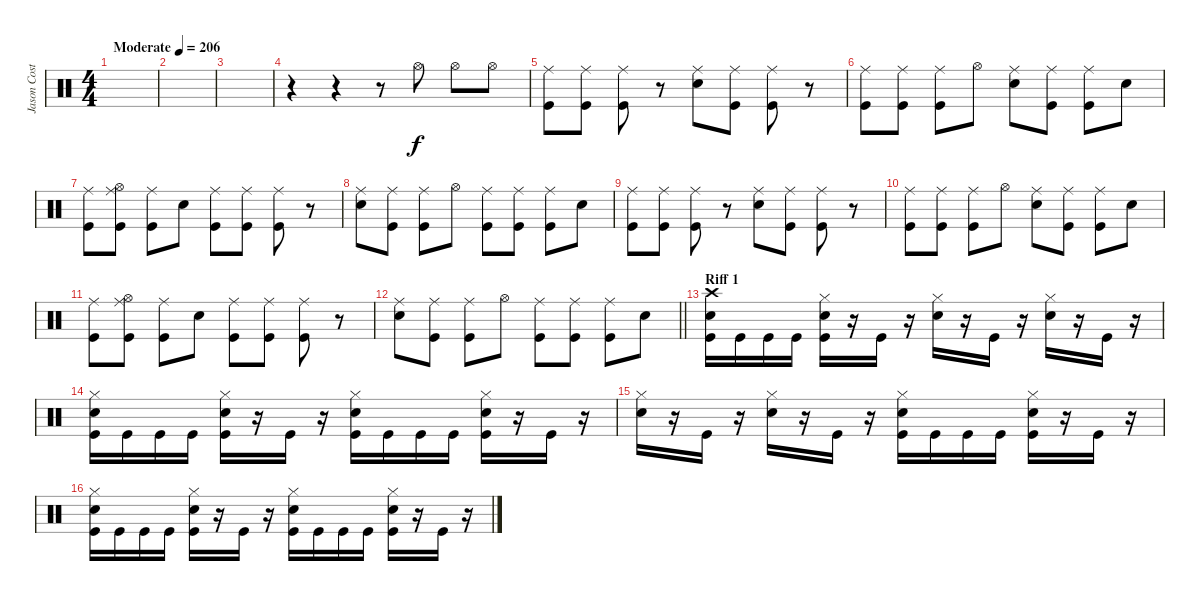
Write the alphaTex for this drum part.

\track ("Jason Costa" "Jason Cost") {instrument percussion}
\staff {score}
\articulation defaults
\ts (4 4)
\tempo (206 "Moderate")
\clef neutral
\ks c
|
|
|
r.4 r.4 r.8 "Hi-Hat (open)".8 "Hi-Hat (open)".8 "Hi-Hat (open)".8 |
("Ride (middle)" "Kick (hit)").8 ("Ride (middle)" "Kick (hit)").8 ("Ride (middle)" "Kick (hit)").8 r.8 ("Ride (middle)" "Snare (hit) 2").8 ("Ride (middle)" "Kick (hit)").8 ("Ride (middle)" "Kick (hit)").8 r.8 |
("Ride (middle)" "Kick (hit)").8 ("Ride (middle)" "Kick (hit)").8 ("Ride (middle)" "Kick (hit)").8 "Hi-Hat (open)".8 ("Ride (middle)" "Snare (hit) 2").8 ("Ride (middle)" "Kick (hit)").8 ("Ride (middle)" "Kick (hit)").8 "Snare (hit) 2".8 |
("Ride (middle)" "Kick (hit)").8 ("Ride (middle)" "Hi-Hat (open)" "Kick (hit)").8 ("Ride (middle)" "Kick (hit)").8 "Snare (hit) 2".8 ("Ride (middle)" "Kick (hit)").8 ("Ride (middle)" "Kick (hit)").8 ("Ride (middle)" "Kick (hit)").8 r.8 |
("Ride (middle)" "Snare (hit) 2").8 ("Ride (middle)" "Kick (hit)").8 ("Ride (middle)" "Kick (hit)").8 "Hi-Hat (open)".8 ("Ride (middle)" "Kick (hit)").8 ("Ride (middle)" "Kick (hit)").8 ("Ride (middle)" "Kick (hit)").8 "Snare (hit) 2".8 |
("Ride (middle)" "Kick (hit)").8 ("Ride (middle)" "Kick (hit)").8 ("Ride (middle)" "Kick (hit)").8 r.8 ("Ride (middle)" "Snare (hit) 2").8 ("Ride (middle)" "Kick (hit)").8 ("Ride (middle)" "Kick (hit)").8 r.8 |
("Ride (middle)" "Kick (hit)").8 ("Ride (middle)" "Kick (hit)").8 ("Ride (middle)" "Kick (hit)").8 "Hi-Hat (open)".8 ("Ride (middle)" "Snare (hit) 2").8 ("Ride (middle)" "Kick (hit)").8 ("Ride (middle)" "Kick (hit)").8 "Snare (hit) 2".8 |
("Ride (middle)" "Kick (hit)").8 ("Ride (middle)" "Hi-Hat (open)" "Kick (hit)").8 ("Ride (middle)" "Kick (hit)").8 "Snare (hit) 2".8 ("Ride (middle)" "Kick (hit)").8 ("Ride (middle)" "Kick (hit)").8 ("Ride (middle)" "Kick (hit)").8 r.8 |
\barLineRight lightlight
("Ride (middle)" "Snare (hit) 2").8 ("Ride (middle)" "Kick (hit)").8 ("Ride (middle)" "Kick (hit)").8 "Hi-Hat (open)".8 ("Ride (middle)" "Kick (hit)").8 ("Ride (middle)" "Kick (hit)").8 ("Ride (middle)" "Kick (hit)").8 "Snare (hit) 2".8 |
\section ("" "Riff 1")
("Crash high (hit)" "Snare (hit) 2" "Kick (hit)").16 "Kick (hit)".16 "Kick (hit)".16 "Kick (hit)".16 ("Hi-Hat (closed)" "Snare (hit) 2" "Kick (hit)").16 r.16 "Kick (hit)".16 r.16 ("Hi-Hat (closed)" "Snare (hit) 2").16 r.16 "Kick (hit)".16 r.16 ("Hi-Hat (closed)" "Snare (hit) 2").16 r.16 "Kick (hit)".16 r.16 |
("Hi-Hat (closed)" "Snare (hit) 2" "Kick (hit)").16 "Kick (hit)".16 "Kick (hit)".16 "Kick (hit)".16 ("Hi-Hat (closed)" "Snare (hit) 2" "Kick (hit)").16 r.16 "Kick (hit)".16 r.16 ("Hi-Hat (closed)" "Snare (hit) 2" "Kick (hit)").16 "Kick (hit)".16 "Kick (hit)".16 "Kick (hit)".16 ("Hi-Hat (closed)" "Snare (hit) 2" "Kick (hit)").16 r.16 "Kick (hit)".16 r.16 |
("Hi-Hat (closed)" "Snare (hit) 2").16 r.16 "Kick (hit)".16 r.16 ("Hi-Hat (closed)" "Snare (hit) 2").16 r.16 "Kick (hit)".16 r.16 ("Hi-Hat (closed)" "Snare (hit) 2" "Kick (hit)").16 "Kick (hit)".16 "Kick (hit)".16 "Kick (hit)".16 ("Hi-Hat (closed)" "Snare (hit) 2" "Kick (hit)").16 r.16 "Kick (hit)".16 r.16 |
("Hi-Hat (closed)" "Snare (hit) 2" "Kick (hit)").16 "Kick (hit)".16 "Kick (hit)".16 "Kick (hit)".16 ("Hi-Hat (closed)" "Snare (hit) 2" "Kick (hit)").16 r.16 "Kick (hit)".16 r.16 ("Hi-Hat (closed)" "Snare (hit) 2" "Kick (hit)").16 "Kick (hit)".16 "Kick (hit)".16 "Kick (hit)".16 ("Hi-Hat (closed)" "Snare (hit) 2" "Kick (hit)").16 r.16 "Kick (hit)".16 r.16
